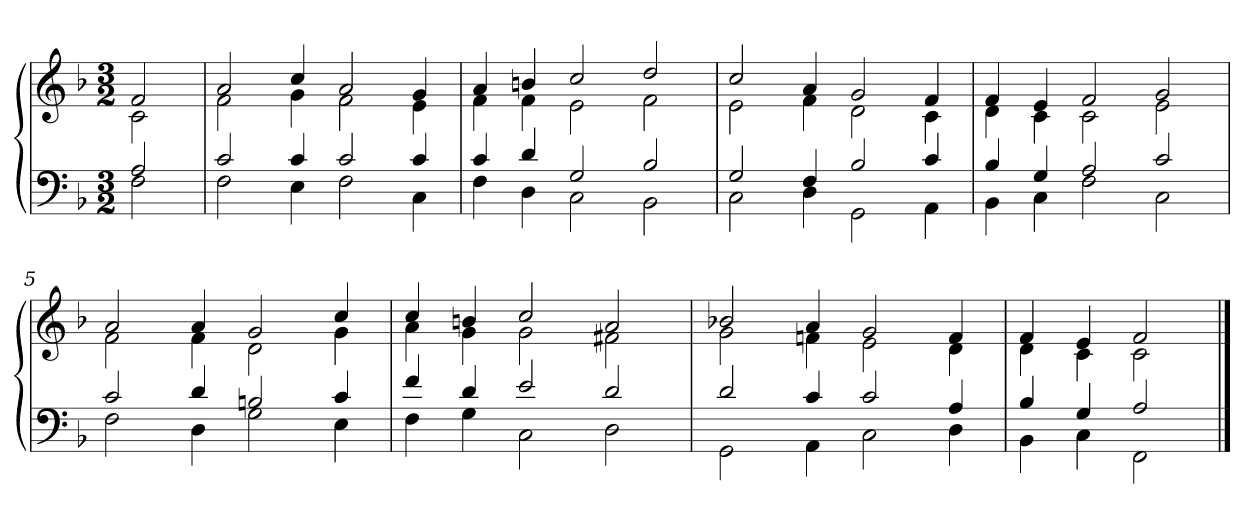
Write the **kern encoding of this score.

**kern	**kern
*part1	*part1
*staff2	*staff1
*clefF4	*clefG2
*k[b-]	*k[b-]
*F:	*F:
*M3/2	*M3/2
=	=
*^	*^
2A	2F	2f	2c
=1	=1	=1	=1
2c	2F	2a	2f
4c	4E	4cc	4g
2c	2F	2a	2f
4c	4C	4g	4e
=2	=2	=2	=2
4c	4F	4a	4f
4d	4D	4bn	4f
2G	2C	2cc	2e
2B-	2BB-	2dd	2f
=3	=3	=3	=3
2G	2C	2cc	2e
4F	4D	4a	4f
2B-	2GG	2g	2d
4c	4AA	4f	4c
=4	=4	=4	=4
4B-	4BB-	4f	4d
4G	4C	4e	4c
2A	2F	2f	2c
2c	2C	2g	2e
=5	=5	=5	=5
2c	2F	2a	2f
4d	4D	4a	4f
2Bn	2G	2g	2d
4c	4E	4cc	4g
=6	=6	=6	=6
4f	4F	4cc	4a
4d	4G	4bn	4g
2e	2C	2cc	2g
2d	2D	2a	2f#X
=7	=7	=7	=7
2d	2GG	2b-X	2g
4c	4AA	4a	4fn
2c	2C	2g	2e
4A	4D	4f	4d
=8	=8	=8	=8
4B-	4BB-	4f	4d
4G	4C	4e	4c
2A	2FF	2f	2c
*v	*v	*	*
*	*v	*v
==	==
*-	*-
